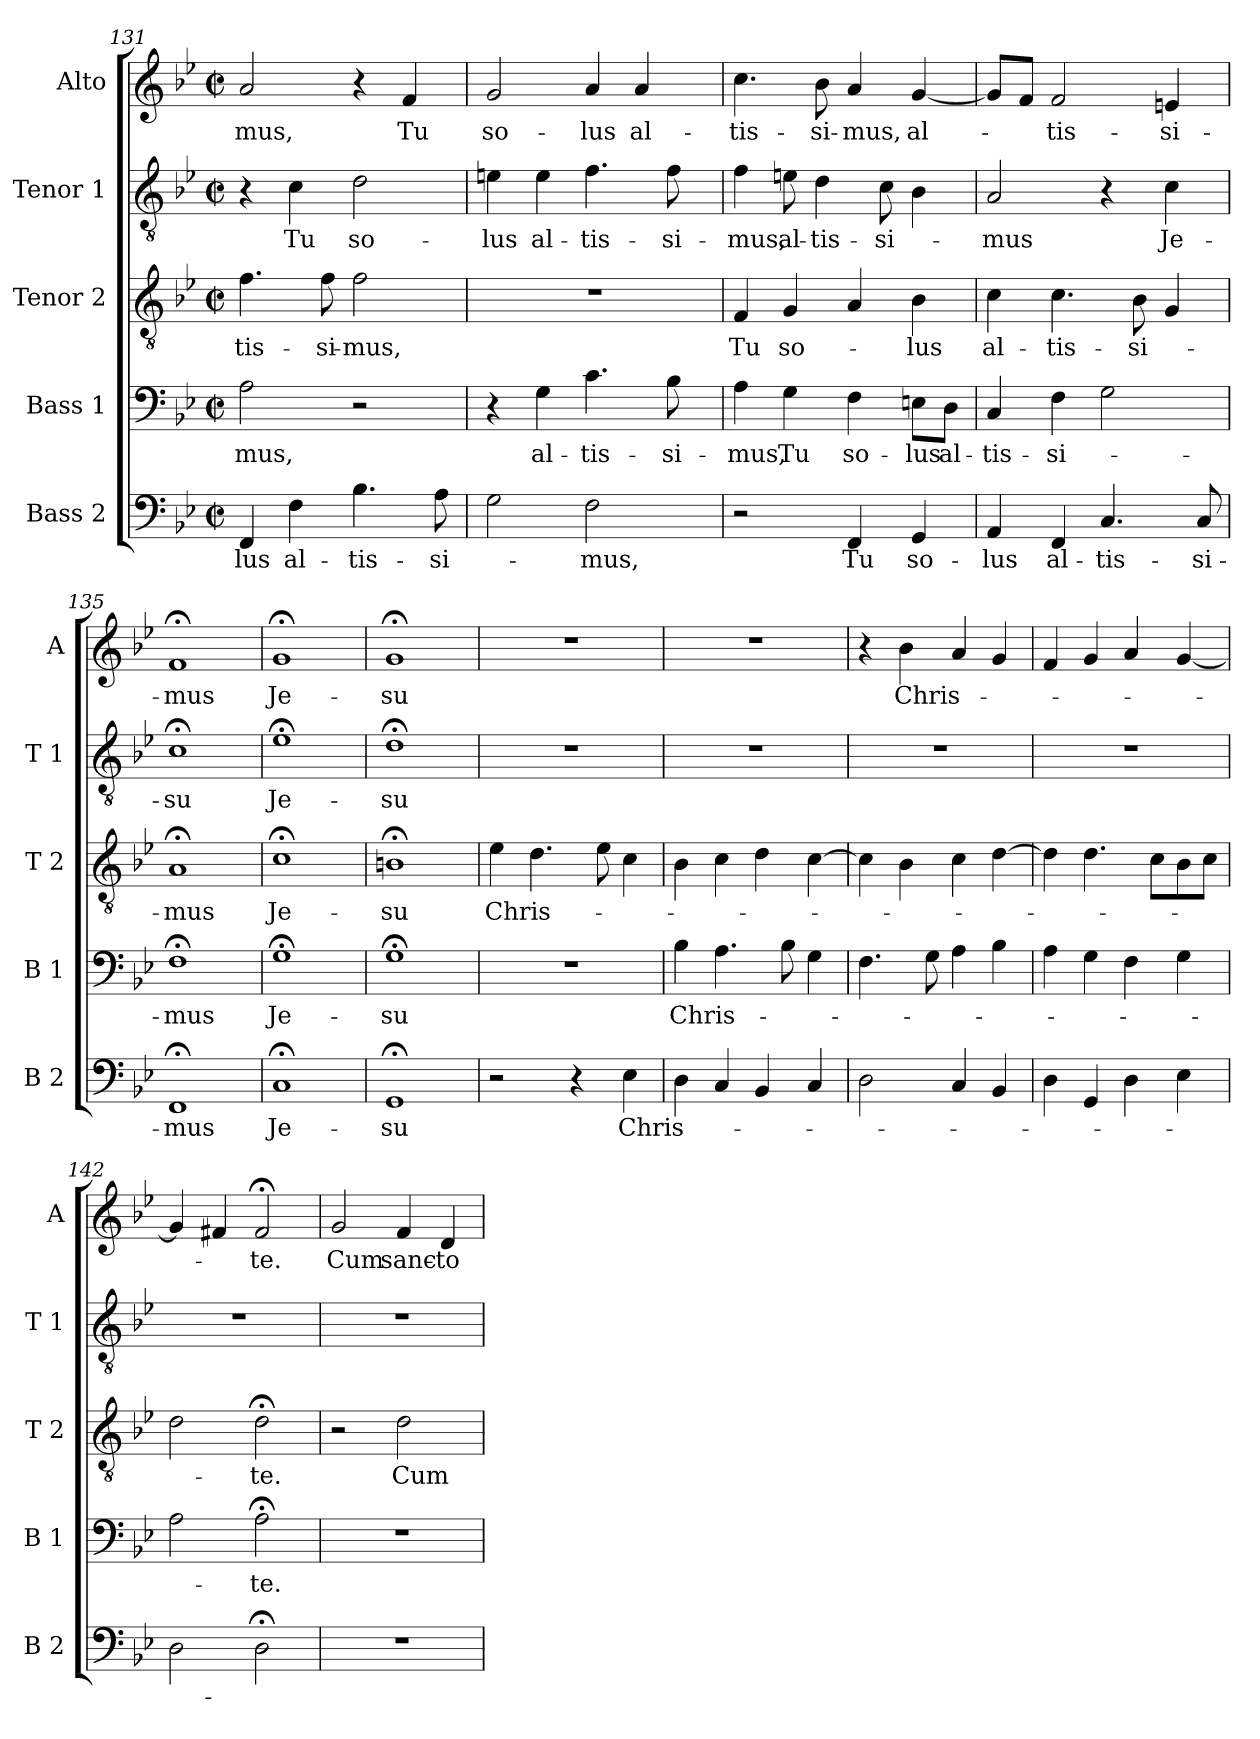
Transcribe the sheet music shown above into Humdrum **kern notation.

**kern	**text	**kern	**text	**kern	**text	**kern	**text	**kern	**text
*part5	*part5	*part4	*part4	*part3	*part3	*part2	*part2	*part1	*part1
*staff5	*staff5	*staff4	*staff4	*staff3	*staff3	*staff2	*staff2	*staff1	*staff1
*I"Bass 2	*	*I"Bass 1	*	*I"Tenor 2	*	*I"Tenor 1	*	*I"Alto	*
*I'B 2	*	*I'B 1	*	*I'T 2	*	*I'T 1	*	*I'A	*
*clefF4	*	*clefF4	*	*clefGv2	*	*clefGv2	*	*clefG2	*
*k[b-e-]	*	*k[b-e-]	*	*k[b-e-]	*	*k[b-e-]	*	*k[b-e-]	*
*B-:	*	*B-:	*	*B-:	*	*B-:	*	*B-:	*
*M2/2	*	*M2/2	*	*M2/2	*	*M2/2	*	*M2/2	*
*met(c|)	*	*met(c|)	*	*met(c|)	*	*met(c|)	*	*met(c|)	*
=131	=131	=131	=131	=131	=131	=131	=131	=131	=131
!	!LO:LY:b	!	!LO:LY:b	!	!LO:LY:b	!	!	!	!LO:LY:b
4FF/	-lus	2A\	-mus,	4.f\	-tis-	4r	.	2a/	-mus,
!	!LO:LY:b	!	!	!	!	!	!LO:LY:b	!	!
4F\	al-	.	.	.	.	4c\	Tu	.	.
!	!	!	!	!	!LO:LY:b	!	!	!	!
.	.	.	.	8f\	-si-	.	.	.	.
!	!LO:LY:b	!	!	!	!LO:LY:b	!	!LO:LY:b	!	!
4.B-\	-tis-	2r	.	2f\	-mus,	2d\	so-	4r	.
!	!	!	!	!	!	!	!	!	!LO:LY:b
.	.	.	.	.	.	.	.	4f/	Tu
!	!LO:LY:b	!	!	!	!	!	!	!	!
8A\	-si-	.	.	.	.	.	.	.	.
=132	=132	=132	=132	=132	=132	=132	=132	=132	=132
!	!	!	!	!	!	!	!LO:LY:b	!	!LO:LY:b
2G\	.	4r	.	1r	.	4en\	-lus	2g/	so-
!	!	!	!LO:LY:b	!	!	!	!LO:LY:b	!	!
.	.	4G\	al-	.	.	4e\	al-	.	.
!	!LO:LY:b	!	!LO:LY:b	!	!	!	!LO:LY:b	!	!LO:LY:b
2F\	-mus,	4.c\	-tis-	.	.	4.f\	-tis-	4a/	-lus
!	!	!	!	!	!	!	!	!	!LO:LY:b
.	.	.	.	.	.	.	.	4a/	al-
!	!	!	!LO:LY:b	!	!	!	!LO:LY:b	!	!
.	.	8B-\	-si-	.	.	8f\	-si-	.	.
=133	=133	=133	=133	=133	=133	=133	=133	=133	=133
!	!	!	!LO:LY:b	!	!LO:LY:b	!	!LO:LY:b	!	!LO:LY:b
2r	.	4A\	-mus,	4F/	Tu	4f\	-mus,	4.cc\	-tis-
!	!	!	!LO:LY:b	!	!LO:LY:b	!	!LO:LY:b	!	!
.	.	4G\	Tu	4G/	so-	8en\	al-	.	.
!	!	!	!	!	!	!	!LO:LY:b	!	!LO:LY:b
.	.	.	.	.	.	4d\	-tis-	8b-\	-si-
!	!LO:LY:b	!	!LO:LY:b	!	!	!	!	!	!LO:LY:b
4FF/	Tu	4F\	so-	4A/	.	.	.	4a/	-mus,
!	!	!	!	!	!	!	!LO:LY:b	!	!
.	.	.	.	.	.	8c\	-si-	.	.
!	!LO:LY:b	!	!LO:LY:b	!	!LO:LY:b	!	!	!	!LO:LY:b
4GG/	so-	8En\L	-lus	4B-\	-lus	4B-\	.	[4g/	al-
!	!	!	!LO:LY:b	!	!	!	!	!	!
.	.	8D\J	al-	.	.	.	.	.	.
!!LO:LB:g=z
=134	=134	=134	=134	=134	=134	=134	=134	=134	=134
!	!LO:LY:b	!	!LO:LY:b	!	!LO:LY:b	!	!LO:LY:b	!	!
4AA/	-lus	4C/	-tis-	4c\	al-	2A/	-mus	8g/L]	.
.	.	.	.	.	.	.	.	8f/J	.
!	!LO:LY:b	!	!LO:LY:b	!	!LO:LY:b	!	!	!	!LO:LY:b
4FF/	al-	4F\	-si-	4.c\	-tis-	.	.	2f/	-tis-
!	!LO:LY:b	!	!	!	!	!	!	!	!
4.C/	-tis-	2G\	.	.	.	4r	.	.	.
!	!	!	!	!	!LO:LY:b	!	!	!	!
.	.	.	.	8B-\	-si-	.	.	.	.
!	!	!	!	!	!	!	!LO:LY:b	!	!LO:LY:b
.	.	.	.	4G/	.	4c\	Je-	4en/	-si-
!	!LO:LY:b	!	!	!	!	!	!	!	!
8C/	-si-	.	.	.	.	.	.	.	.
=135	=135	=135	=135	=135	=135	=135	=135	=135	=135
!	!LO:LY:b	!	!LO:LY:b	!	!LO:LY:b	!	!LO:LY:b	!	!LO:LY:b
1FF;<	-mus	1F;<	-mus	1A;<	-mus	1c;<	-su	1f;<	-mus
=136	=136	=136	=136	=136	=136	=136	=136	=136	=136
!	!LO:LY:b	!	!LO:LY:b	!	!LO:LY:b	!	!LO:LY:b	!	!LO:LY:b
1C;<	Je-	1G;<	Je-	1c;<	Je-	1e-;<	Je-	1g;<	Je-
=137	=137	=137	=137	=137	=137	=137	=137	=137	=137
!	!LO:LY:b	!	!LO:LY:b	!	!LO:LY:b	!	!LO:LY:b	!	!LO:LY:b
1GG;<	-su	1G;<	-su	1Bn;<	-su	1d;<	-su	1g;<	-su
=138	=138	=138	=138	=138	=138	=138	=138	=138	=138
!	!	!	!	!	!LO:LY:b	!	!	!	!
2r	.	1r	.	4e-\	Chris-	1r	.	1r	.
.	.	.	.	4.d\	.	.	.	.	.
4r	.	.	.	.	.	.	.	.	.
.	.	.	.	8e-\	.	.	.	.	.
!	!LO:LY:b	!	!	!	!	!	!	!	!
4E-\	Chris-	.	.	4c\	.	.	.	.	.
=139	=139	=139	=139	=139	=139	=139	=139	=139	=139
!	!	!	!LO:LY:b	!	!	!	!	!	!
4D\	.	4B-\	Chris-	4B-\	.	1r	.	1r	.
4C/	.	4.A\	.	4c\	.	.	.	.	.
4BB-/	.	.	.	4d\	.	.	.	.	.
.	.	8B-\	.	.	.	.	.	.	.
4C/	.	4G\	.	[4c\	.	.	.	.	.
=140	=140	=140	=140	=140	=140	=140	=140	=140	=140
2D\	.	4.F\	.	4c\]	.	1r	.	4r	.
!	!	!	!	!	!	!	!	!	!LO:LY:b
.	.	.	.	4B-\	.	.	.	4b-\	Chris-
.	.	8G\	.	.	.	.	.	.	.
4C/	.	4A\	.	4c\	.	.	.	4a/	.
4BB-/	.	4B-\	.	[4d\	.	.	.	4g/	.
!!LO:PB:g=z
=141	=141	=141	=141	=141	=141	=141	=141	=141	=141
4D\	.	4A\	.	4d\]	.	1r	.	4f/	.
4GG/	.	4G\	.	4.d\	.	.	.	4g/	.
4D\	.	4F\	.	.	.	.	.	4a/	.
.	.	.	.	8c\L	.	.	.	.	.
4E-\	.	4G\	.	8B-\	.	.	.	[4g/	.
.	.	.	.	8c\J	.	.	.	.	.
=142	=142	=142	=142	=142	=142	=142	=142	=142	=142
2D\	.	2A\	.	2d\	.	1r	.	4g/]	.
.	.	.	.	.	.	.	.	4f#X/	.
!	!	!	!LO:LY:b	!	!LO:LY:b	!	!	!	!LO:LY:b
2D;<\	.	2A;<\	-te.	2d;<\	-te.	.	.	2f#;</	-te.
=143	=143	=143	=143	=143	=143	=143	=143	=143	=143
!	!	!	!	!	!	!	!	!	!LO:LY:b
1r	.	1r	.	2r	.	1r	.	2g/	Cum
!	!	!	!	!	!LO:LY:b	!	!	!	!LO:LY:b
.	.	.	.	2d\	Cum	.	.	4f/	sanc-
!	!	!	!	!	!	!	!	!	!LO:LY:b
.	.	.	.	.	.	.	.	4d/	-to
=	=	=	=	=	=	=	=	=	=
*-	*-	*-	*-	*-	*-	*-	*-	*-	*-
